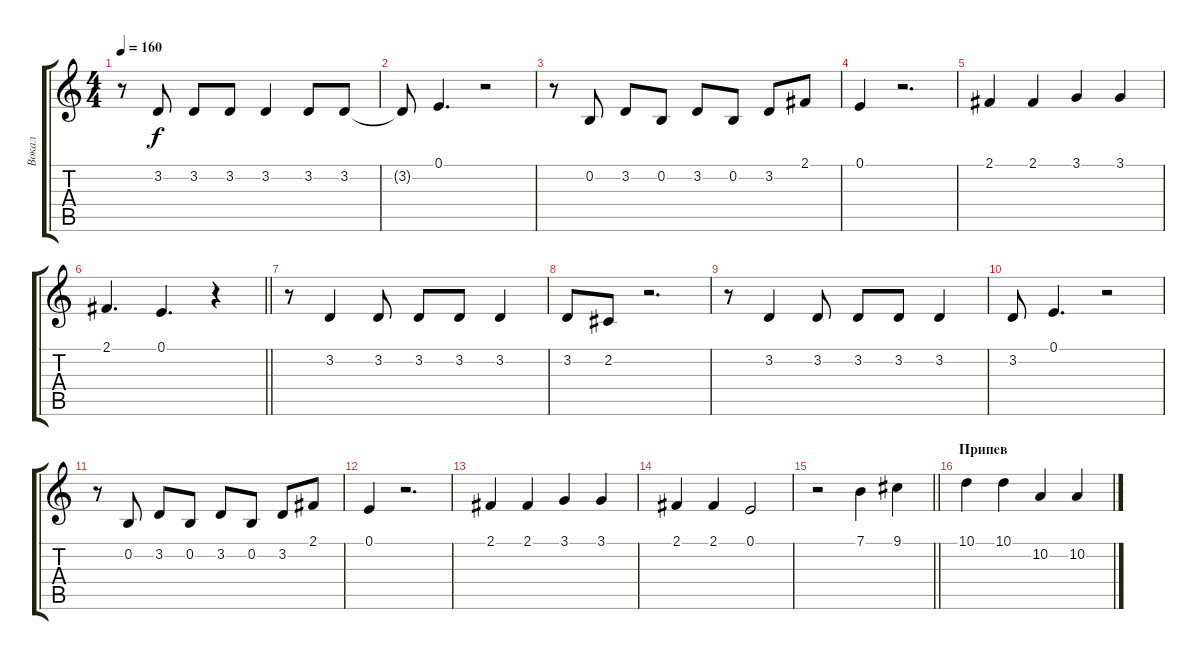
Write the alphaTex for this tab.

\track ("Вокал" "Вокал") {instrument flute}
\staff {score tabs}
\tuning (E4 B3 G3 D3 A2 E2) {hide}
\ts (4 4)
\tempo 160
\clef g2
\ks c
r.8{dy f} 3.2.8 3.2.8 3.2.8 3.2.4 3.2.8 3.2.8 |
3.2{t}.8 0.1.4{d} r.2 |
r.8 0.2.8 3.2.8 0.2.8 3.2.8 0.2.8 3.2.8 2.1.8 |
0.1.4 r.2{d} |
2.1.4 2.1.4 3.1.4 3.1.4 |
\barLineRight lightlight
2.1.4{d} 0.1.4{d} r.4 |
\section ("" " ")
r.8 3.2.4 3.2.8 3.2.8 3.2.8 3.2.4 |
3.2.8 2.2.8 r.2{d} |
r.8 3.2.4 3.2.8 3.2.8 3.2.8 3.2.4 |
3.2.8 0.1.4{d} r.2 |
r.8 0.2.8 3.2.8 0.2.8 3.2.8 0.2.8 3.2.8 2.1.8 |
0.1.4 r.2{d} |
2.1.4 2.1.4 3.1.4 3.1.4 |
2.1.4 2.1.4 0.1.2 |
\barLineRight lightlight
r.2 7.1.4 9.1.4 |
\section ("" "Припев")
10.1.4 10.1.4 10.2.4 10.2.4
